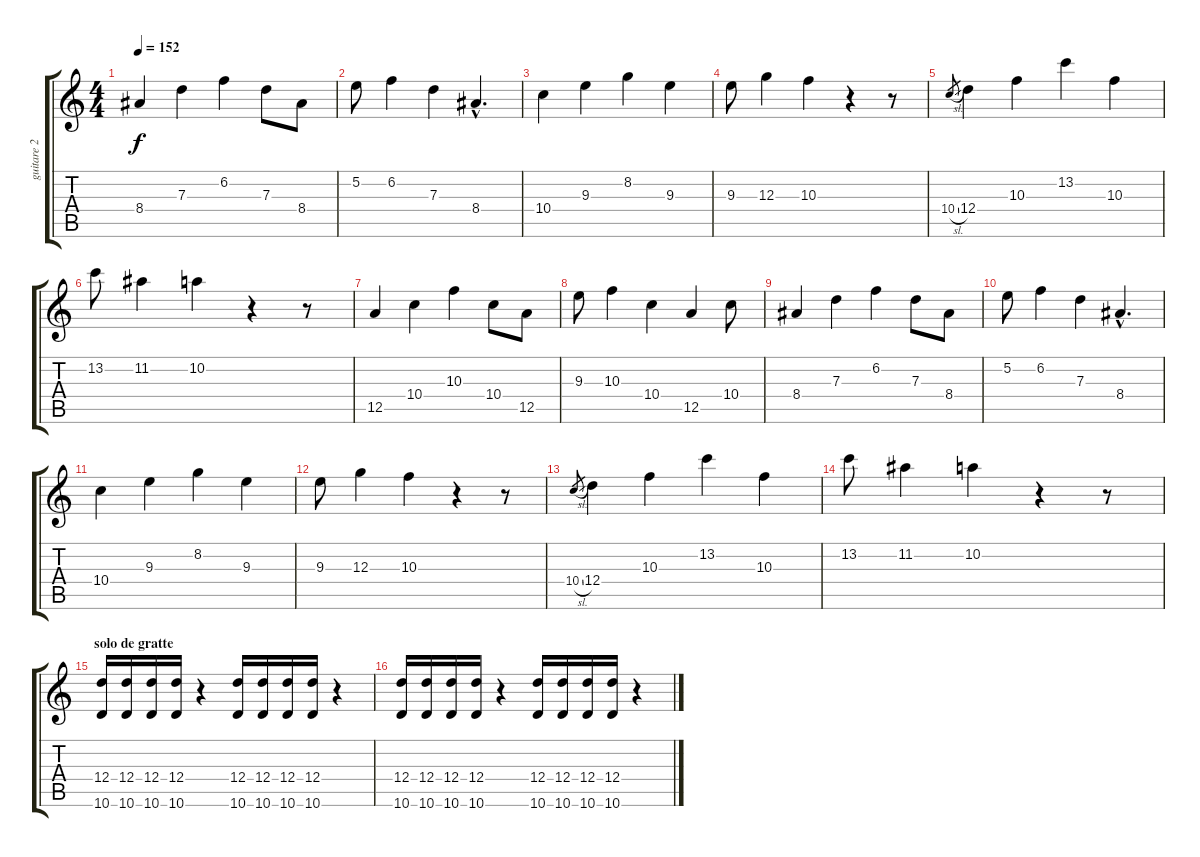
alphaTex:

\track ("guitare 2" "guitare 2") {instrument electricguitarclean}
\staff {score tabs}
\tuning (E4 B3 G3 D3 A2 E2) {hide}
\ts (4 4)
\tempo 152
\clef g2
\ks c
8.4.4{dy f} 7.3.4 6.2.4 7.3.8 8.4.8 |
5.2.8 6.2.4 7.3.4 8.4{hac}.4{d} |
10.4.4 9.3.4 8.2.4 9.3.4 |
9.3.8 12.3.4 10.3.4 r.4 r.8 |
10.4{sl}.8{gr} 12.4.4 10.3.4 13.2.4 10.3.4 |
13.2.8 11.2.4 10.2.4 r.4 r.8 |
12.5.4 10.4.4 10.3.4 10.4.8 12.5.8 |
9.3.8 10.3.4 10.4.4 12.5.4 10.4.8 |
8.4.4 7.3.4 6.2.4 7.3.8 8.4.8 |
5.2.8 6.2.4 7.3.4 8.4{hac}.4{d} |
10.4.4 9.3.4 8.2.4 9.3.4 |
9.3.8 12.3.4 10.3.4 r.4 r.8 |
10.4{sl}.8{gr} 12.4.4 10.3.4 13.2.4 10.3.4 |
13.2.8 11.2.4 10.2.4 r.4 r.8 |
\section ("" "solo de gratte")
(12.4 10.6).16{instrument overdrivenguitar} (12.4 10.6).16 (12.4 10.6).16 (12.4 10.6).16 r.4 (12.4 10.6).16 (12.4 10.6).16 (12.4 10.6).16 (12.4 10.6).16 r.4 |
(12.4 10.6).16{instrument overdrivenguitar} (12.4 10.6).16 (12.4 10.6).16 (12.4 10.6).16 r.4 (12.4 10.6).16 (12.4 10.6).16 (12.4 10.6).16 (12.4 10.6).16 r.4
